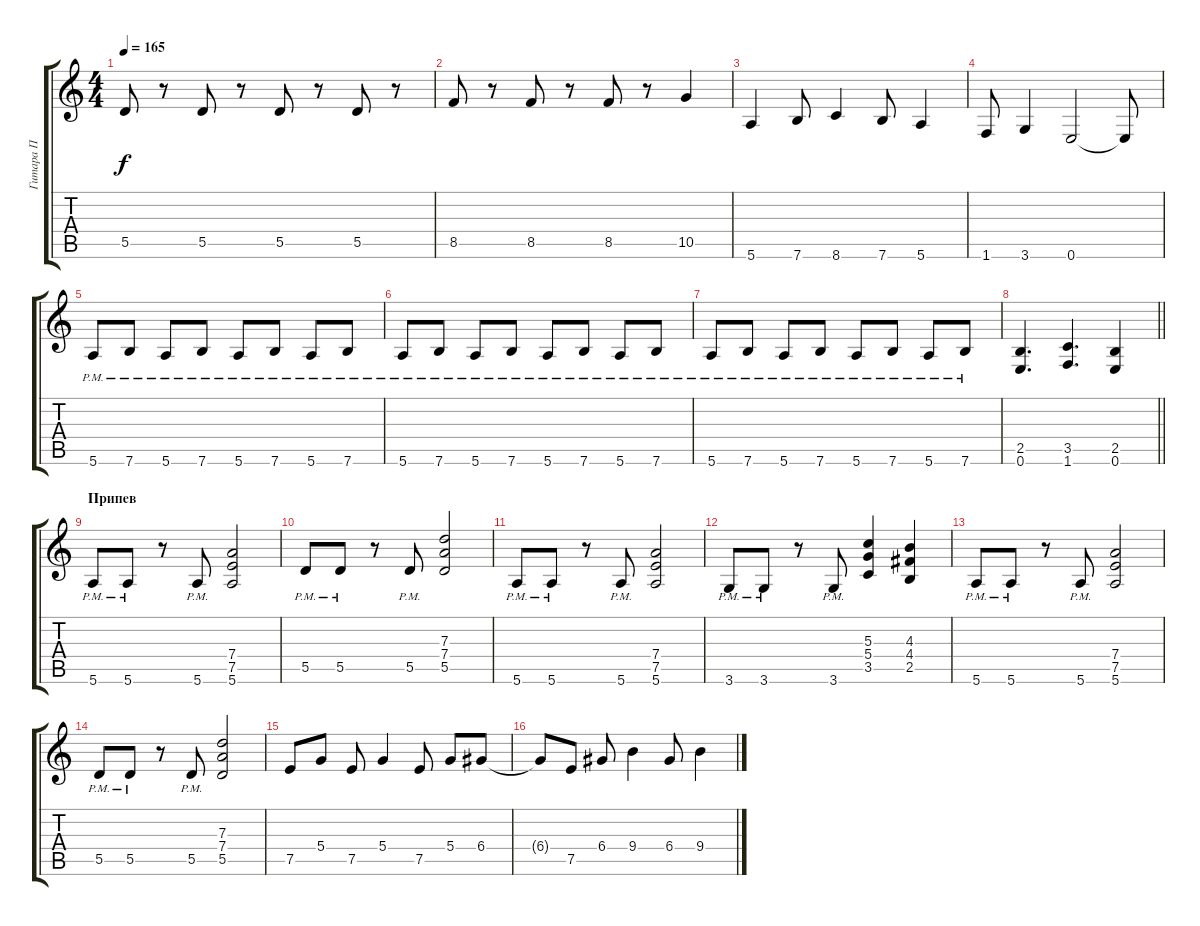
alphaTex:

\track ("Гитара П" "Гитара П") {instrument overdrivenguitar}
\staff {score tabs}
\tuning (E4 B3 G3 D3 A2 E2) {hide}
\ts (4 4)
\tempo 165
\clef g2
\ks c
5.5.8{dy f} r.8 5.5.8 r.8 5.5.8 r.8 5.5.8 r.8 |
8.5.8 r.8 8.5.8 r.8 8.5.8 r.8 10.5.4 |
5.6.4 7.6.8 8.6.4 7.6.8 5.6.4 |
1.6.8 3.6.4 0.6.2 0.6{t}.8 |
5.6{pm}.8 7.6{pm}.8 5.6{pm}.8 7.6{pm}.8 5.6{pm}.8 7.6{pm}.8 5.6{pm}.8 7.6{pm}.8 |
5.6{pm}.8 7.6{pm}.8 5.6{pm}.8 7.6{pm}.8 5.6{pm}.8 7.6{pm}.8 5.6{pm}.8 7.6{pm}.8 |
5.6{pm}.8 7.6{pm}.8 5.6{pm}.8 7.6{pm}.8 5.6{pm}.8 7.6{pm}.8 5.6{pm}.8 7.6{pm}.8 |
\barLineRight lightlight
(2.5 0.6).4{d} (3.5 1.6).4{d} (2.5 0.6).4 |
\section ("" "Припев")
5.6{pm}.8 5.6{pm}.8 r.8 5.6{pm}.8 (7.4 7.5 5.6).2 |
5.5{pm}.8 5.5{pm}.8 r.8 5.5{pm}.8 (7.3 7.4 5.5).2 |
5.6{pm}.8 5.6{pm}.8 r.8 5.6{pm}.8 (7.4 7.5 5.6).2 |
3.6{pm}.8 3.6{pm}.8 r.8 3.6{pm}.8 (5.3 5.4 3.5).4 (4.3 4.4 2.5).4 |
5.6{pm}.8 5.6{pm}.8 r.8 5.6{pm}.8 (7.4 7.5 5.6).2 |
5.5{pm}.8 5.5{pm}.8 r.8 5.5{pm}.8 (7.3 7.4 5.5).2 |
7.5.8 5.4.8 7.5.8 5.4.4 7.5.8 5.4.8 6.4.8 |
6.4{t}.8 7.5.8 6.4.8 9.4.4 6.4.8 9.4.4
